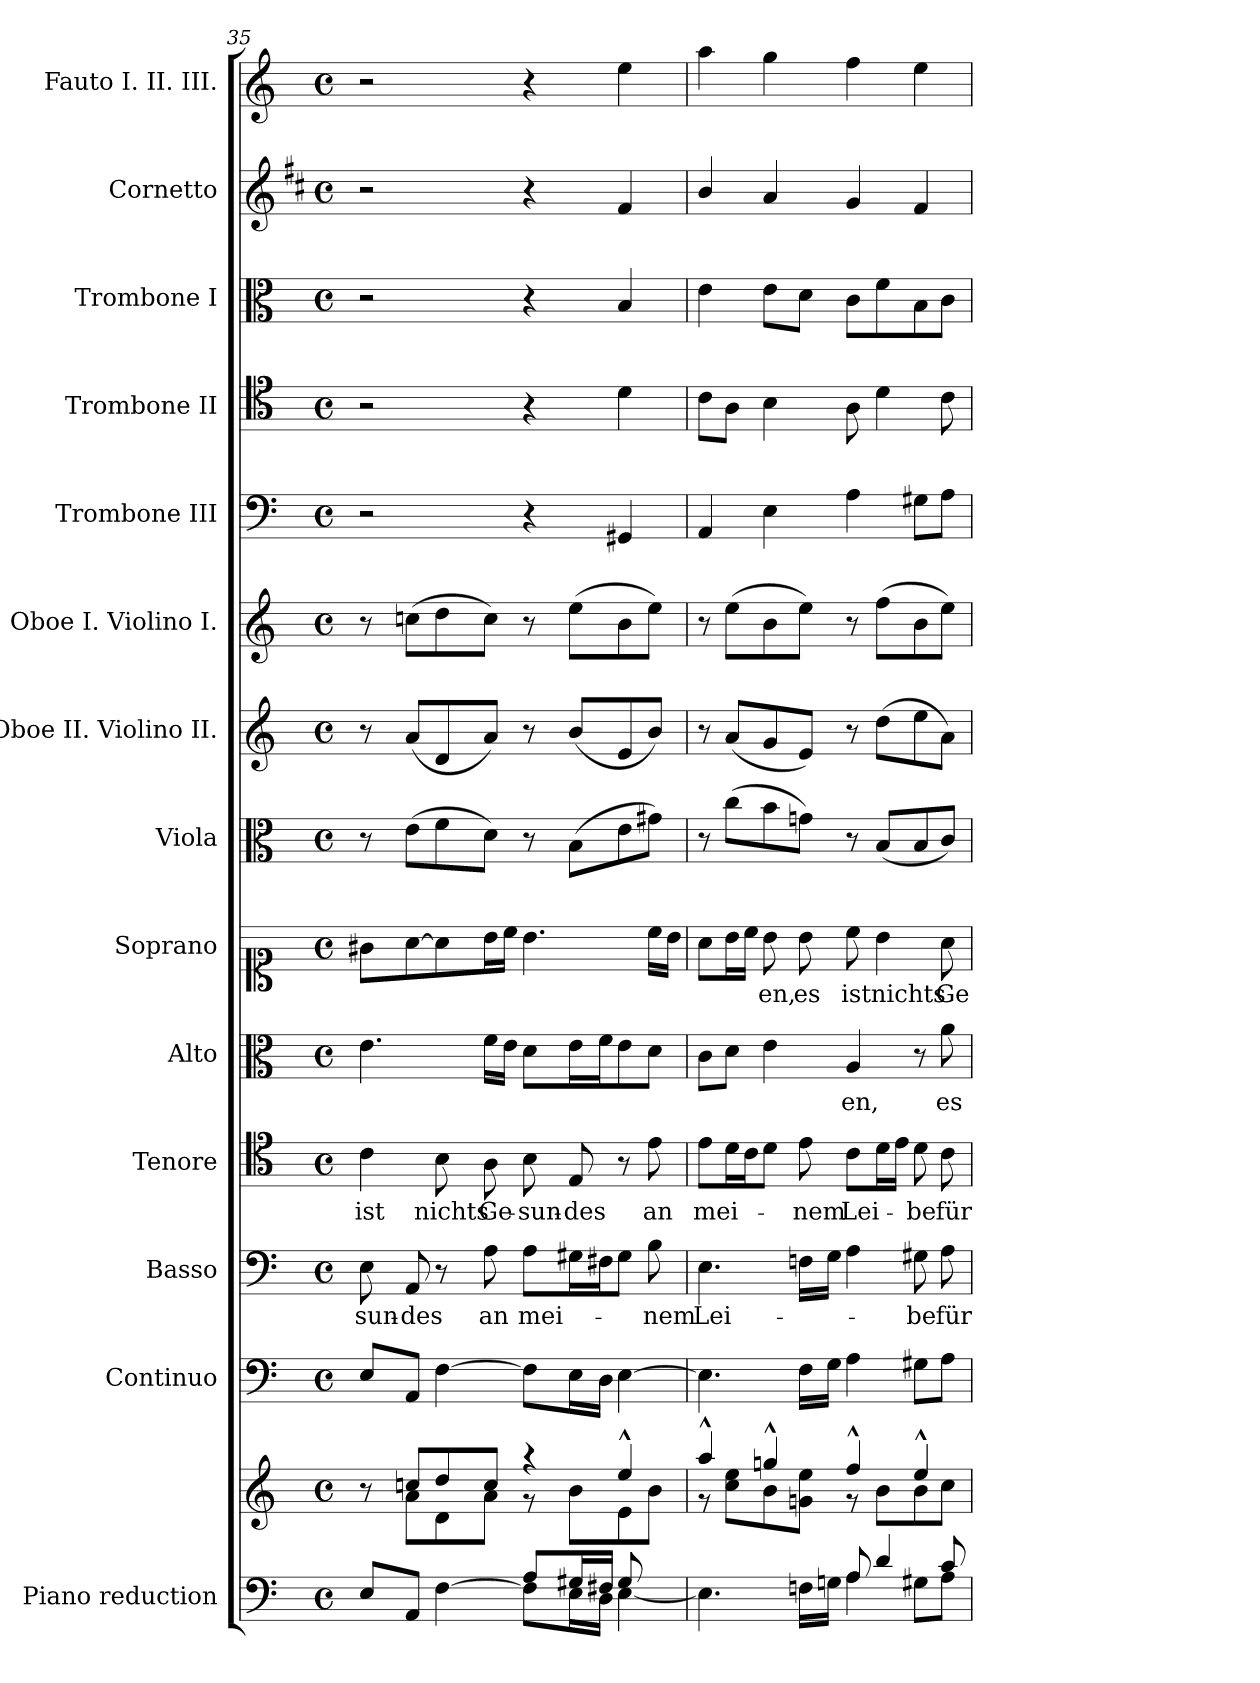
**kern	**kern	**kern	**kern	**text	**kern	**text	**kern	**text	**kern	**text	**kern	**kern	**kern	**kern	**kern	**kern	**kern	**kern
*part14	*part14	*part13	*part12	*part12	*part11	*part11	*part10	*part10	*part9	*part9	*part8	*part7	*part6	*part5	*part4	*part3	*part2	*part1
*staff15	*staff14	*staff13	*staff12	*staff12	*staff11	*staff11	*staff10	*staff10	*staff9	*staff9	*staff8	*staff7	*staff6	*staff5	*staff4	*staff3	*staff2	*staff1
*I"Piano reduction	*	*I"Continuo	*I"Basso	*	*I"Tenore	*	*I"Alto	*	*I"Soprano	*	*I"Viola	*I"Oboe II. Violino II.	*I"Oboe I. Violino I.	*I"Trombone III	*I"Trombone II	*I"Trombone I	*I"Cornetto	*I"Fauto I. II. III.
*I'Pno	*	*	*	*	*	*	*	*	*	*	*	*	*I'Ob	*I'Trb	*I'Trb	*I'Trb	*	*
*clefF4	*clefG2	*clefF4	*clefF4	*	*clefC4	*	*clefC3	*	*clefC1	*	*clefC3	*clefG2	*clefG2	*clefF4	*clefC4	*clefC3	*clefG2	*clefG2
*	*	*	*	*	*	*	*	*	*	*	*	*	*	*	*ITrd7c12	*ITrd7c12	*ITrd1c2	*
*k[]	*k[]	*k[]	*k[]	*	*k[]	*	*k[]	*	*k[]	*	*k[]	*k[]	*k[]	*k[]	*k[]	*k[]	*k[]	*k[]
*M4/4	*M4/4	*M4/4	*M4/4	*	*M4/4	*	*M4/4	*	*M4/4	*	*M4/4	*M4/4	*M4/4	*M4/4	*M4/4	*M4/4	*M4/4	*M4/4
*met(c)	*met(c)	*met(c)	*met(c)	*	*met(c)	*	*met(c)	*	*met(c)	*	*met(c)	*met(c)	*met(c)	*met(c)	*met(c)	*met(c)	*met(c)	*met(c)
=35	=35	=35	=35	=35	=35	=35	=35	=35	=35	=35	=35	=35	=35	=35	=35	=35	=35	=35
*^	*^	*	*	*	*	*	*	*	*	*	*	*	*	*	*	*	*	*
*	*	*	*^	*	*	*	*	*	*	*	*	*	*	*	*	*	*	*	*	*
!	!	!	!	!	!	!	!LO:LY:b	!	!LO:LY:b	!	!	!	!	!	!	!	!	!	!	!	!
2ryy	8E/L	8r	8ryy	2..ryy	8E/L	8E\	sun-	4c\	ist	4.e\	.	8g#X\L	.	8r	8r	8r	2r	2r	2r	2r	2r
!	!	!	!	!	!	!	!LO:LY:b	!	!	!	!	!	!	!	!	!	!	!	!	!	!
.	8AA/J	8ccn/L	8a\L	.	8AA/J	8AA/	des	.	.	.	.	[8a\	.	(8e\L	(8a/L	(8ccn\L	.	.	.	.	.
!	!	!	!	!	!	!	!	!	!LO:LY:b	!	!	!	!	!	!	!	!	!	!	!	!
.	[4F\	8dd/	8d\	.	[4F\	8r	.	8B\	nichts	.	.	8a\]	.	8f\	8d/	8dd\	.	.	.	.	.
!	!	!	!	!	!	!	!LO:LY:b	!	!LO:LY:b	!	!	!	!	!	!	!	!	!	!	!	!
.	.	8cc/J	8a\J	.	.	8A\	an	8A\	Ge-	16f\LL	.	16b\L	.	8d\J)	8a/J)	8cc\J)	.	.	.	.	.
.	.	.	.	.	.	.	.	.	.	16e\JJ	.	16cc\JJ	.	.	.	.	.	.	.	.	.
!	!	!	!	!	!	!	!LO:LY:b	!	!LO:LY:b	!	!	!	!	!	!	!	!	!	!	!	!
8A/L	8F\L]	4r	8r	.	8F\L]	8A\L	mei-	8B\	sun-	8d\L	.	4.b\	.	8r	8r	8r	4r	4r	4r	4r	4r
!	!	!	!	!	!	!	!	!	!LO:LY:b	!	!	!	!	!	!	!	!	!	!	!	!
16G#X/L	16E\L	.	8b\L	.	16E\L	16G#X\L	.	8E/	des	16e\L	.	.	.	(8B\L	(8b/L	(8ee\L	.	.	.	.	.
16F#X/JJ	16D\JJ	.	.	.	16D\JJ	16F#X\J	.	.	.	16f\J	.	.	.	.	.	.	.	.	.	.	.
8G#/L	[4E\	4ee^^/	8e\	.	[4E\	8G#\J	.	8r	.	8e\	.	.	.	8e\	8e/	8b\	4GG#X/	4D\	4BB/	4e/	4ee\
!	!	!	!	!	!	!	!LO:LY:b	!	!LO:LY:b	!	!	!	!	!	!	!	!	!	!	!	!
8ryy	.	.	8b\J	8g#X\J	.	8B\	-nem	8e\	an	8d\J	.	16cc\LL	.	8g#X\J)	8b/J)	8ee\J)	.	.	.	.	.
.	.	.	.	.	.	.	.	.	.	.	.	16b\JJ	.	.	.	.	.	.	.	.	.
*	*	*	*v	*v	*	*	*	*	*	*	*	*	*	*	*	*	*	*	*	*	*
=36	=36	=36	=36	=36	=36	=36	=36	=36	=36	=36	=36	=36	=36	=36	=36	=36	=36	=36	=36	=36
!	!	!	!	!	!	!LO:LY:b	!	!LO:LY:b	!	!	!	!	!	!	!	!	!	!	!	!
2ryy	4.E\]	4aa^^/	8r	4.E\]	4.E\	Lei-	8e\L	mei-	8c\L	.	8a\L	.	8r	8r	8r	4AA/	8C\L	4E\	4a/	4aa\
.	.	.	8cc\ 8ee\L	.	.	.	16d\L	.	8d\J	.	16b\L	.	(8cc\L	(8a/L	(8ee\L	.	8AA\J	.	.	.
.	.	.	.	.	.	.	16c\J	.	.	.	16cc\JJ	.	.	.	.	.	.	.	.	.
!	!	!	!	!	!	!	!	!	!	!	!	!LO:LY:b	!	!	!	!	!	!	!	!
.	.	4ggn^^/	8b\	.	.	.	8d\J	.	4e\	.	8b\	en,	8b\	8g/	8b\	4E\	4BB\	8E\L	4g/	4gg\
!	!	!	!	!	!	!	!	!LO:LY:b	!	!	!	!LO:LY:b	!	!	!	!	!	!	!	!
.	16Fn\LL	.	8gn\ 8ee\J	16F\LL	16Fn\LL	.	8e\	-nem	.	.	8b\	es	8gn\J)	8e/J)	8ee\J)	.	.	8D\J	.	.
.	16Gn\JJ	.	.	16G\JJ	16G\JJ	.	.	.	.	.	.	.	.	.	.	.	.	.	.	.
!	!	!	!	!	!	!	!	!LO:LY:b	!	!LO:LY:b	!	!LO:LY:b	!	!	!	!	!	!	!	!
8A/	4A\	4ff^^/	8r	4A\	4A\	.	8c\L	Lei-	4A/	en,	8cc\	ist	8r	8r	8r	4A\	8AA\	8C\L	4f/	4ff\
!	!	!	!	!	!	!	!	!	!	!	!	!LO:LY:b	!	!	!	!	!	!	!	!
4d/	.	.	8b\L	.	.	.	16d\L	.	.	.	4b\	nichts	(8B/L	(8dd\L	(8ff\L	.	4D\	8F\	.	.
.	.	.	.	.	.	.	16e\JJ	.	.	.	.	.	.	.	.	.	.	.	.	.
!	!	!	!	!	!	!LO:LY:b	!	!LO:LY:b	!	!	!	!	!	!	!	!	!	!	!	!
.	8G#X\L	4ee^^/	8b\	8G#X\L	8G#X\	-be	8d\	-be	8r	.	.	.	8B/	8ee\	8b\	8G#X\L	.	8BB\	4e/	4ee\
!	!	!	!	!	!	!LO:LY:b	!	!LO:LY:b	!	!LO:LY:b	!	!LO:LY:b	!	!	!	!	!	!	!	!
8c/	8A\J	.	8cc\J	8A\J	8A\	für	8c\	für	8a\	es	8a\	Ge-	8c/J)	8a\J)	8ee\J)	8A\J	8C\	8C\J	.	.
*v	*v	*	*	*	*	*	*	*	*	*	*	*	*	*	*	*	*	*	*	*
*	*v	*v	*	*	*	*	*	*	*	*	*	*	*	*	*	*	*	*	*
=	=	=	=	=	=	=	=	=	=	=	=	=	=	=	=	=	=	=
*-	*-	*-	*-	*-	*-	*-	*-	*-	*-	*-	*-	*-	*-	*-	*-	*-	*-	*-
